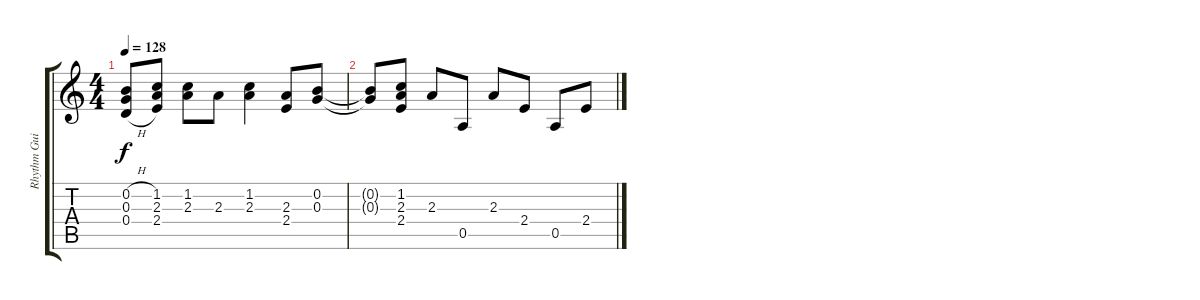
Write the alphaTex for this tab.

\track ("Rhythm Guitar" "Rhythm Gui") {instrument electricguitarclean}
\staff {score tabs}
\tuning (E4 B3 G3 D3 A2 E2) {hide}
\ts (4 4)
\tempo 128
\clef g2
\ks c
(0.2{h} 0.3 0.4{h}).8{dy f volume 3} (1.2 2.3 2.4).8 (1.2 2.3).8 2.3.8 (1.2 2.3).4 (2.3 2.4).8 (0.2 0.3).8 |
(0.2{t} 0.3{t}).8{volume 1} (1.2 2.3 2.4).8 2.3.8 0.5.8 2.3.8 2.4.8 0.5.8 2.4.8
